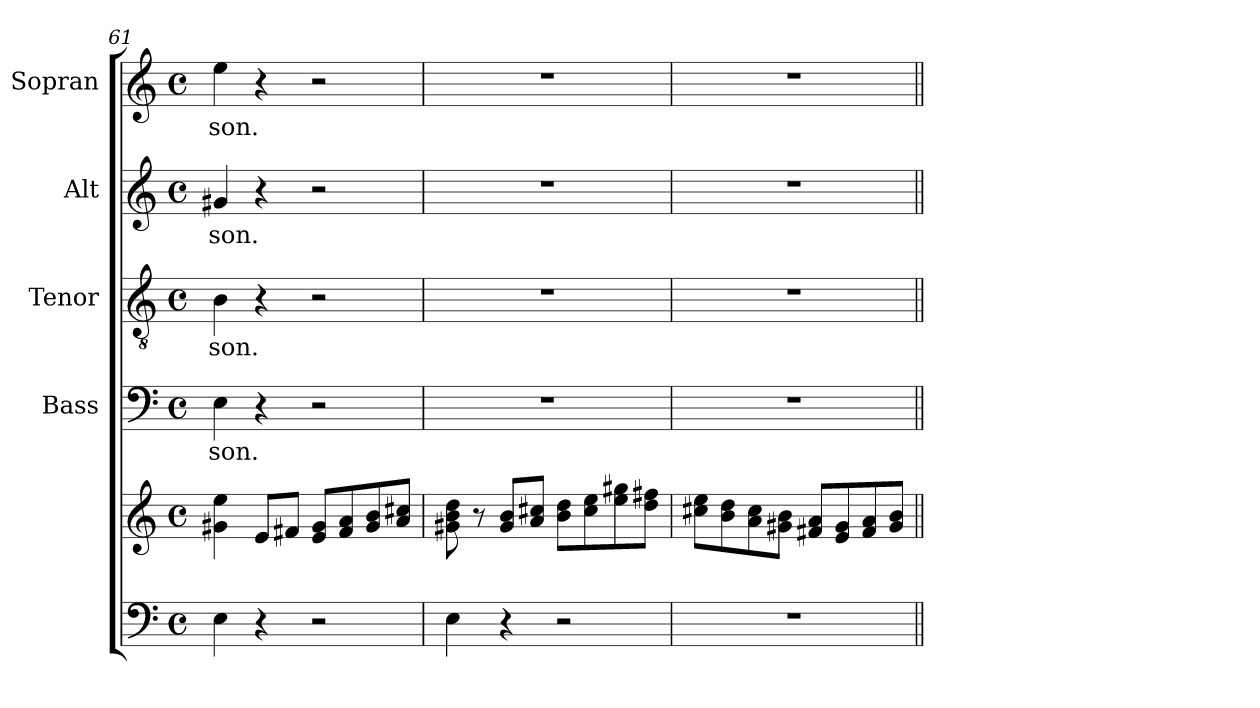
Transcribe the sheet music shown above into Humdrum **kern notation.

**kern	**kern	**kern	**text	**kern	**text	**kern	**text	**kern	**text
*part5	*part5	*part4	*part4	*part3	*part3	*part2	*part2	*part1	*part1
*staff6	*staff5	*staff4	*staff4	*staff3	*staff3	*staff2	*staff2	*staff1	*staff1
*	*	*I"Bass	*	*I"Tenor	*	*I"Alt	*	*I"Sopran	*
*	*	*I'B.	*	*I'T.	*	*I'A.	*	*I'S.	*
*clefF4	*clefG2	*clefF4	*	*clefGv2	*	*clefG2	*	*clefG2	*
*k[]	*k[]	*k[]	*	*k[]	*	*k[]	*	*k[]	*
*C:	*C:	*C:	*	*C:	*	*C:	*	*C:	*
*M4/4	*M4/4	*M4/4	*	*M4/4	*	*M4/4	*	*M4/4	*
*met(c)	*met(c)	*met(c)	*	*met(c)	*	*met(c)	*	*met(c)	*
=61	=61	=61	=61	=61	=61	=61	=61	=61	=61
!	!	!	!LO:LY:b	!	!LO:LY:b	!	!LO:LY:b	!	!LO:LY:b
4E\	4g#X\ 4ee\	4E\	-son.	4B\	-son.	4g#X/	-son.	4ee\	-son.
4r	8e/L	4r	.	4r	.	4r	.	4r	.
.	8f#X/J	.	.	.	.	.	.	.	.
2r	8e/ 8g#/L	2r	.	2r	.	2r	.	2r	.
.	8f#/ 8a/	.	.	.	.	.	.	.	.
.	8g#/ 8b/	.	.	.	.	.	.	.	.
.	8a/ 8cc#X/J	.	.	.	.	.	.	.	.
=62	=62	=62	=62	=62	=62	=62	=62	=62	=62
4E\	8g#X\ 8b\ 8dd\	1r	.	1r	.	1r	.	1r	.
.	8r	.	.	.	.	.	.	.	.
4r	8g#/ 8b/L	.	.	.	.	.	.	.	.
.	8a/ 8cc#X/J	.	.	.	.	.	.	.	.
2r	8b\ 8dd\L	.	.	.	.	.	.	.	.
.	8cc#\ 8ee\	.	.	.	.	.	.	.	.
.	8ee\ 8gg#X\	.	.	.	.	.	.	.	.
.	8dd\ 8ff#X\J	.	.	.	.	.	.	.	.
=63	=63	=63	=63	=63	=63	=63	=63	=63	=63
1r	8cc#X\ 8ee\L	1r	.	1r	.	1r	.	1r	.
.	8b\ 8dd\	.	.	.	.	.	.	.	.
.	8a\ 8cc#\	.	.	.	.	.	.	.	.
.	8g#X\ 8b\J	.	.	.	.	.	.	.	.
.	8f#X/ 8a/L	.	.	.	.	.	.	.	.
.	8e/ 8g#/	.	.	.	.	.	.	.	.
.	8f#/ 8a/	.	.	.	.	.	.	.	.
.	8g#/ 8b/J	.	.	.	.	.	.	.	.
=||	=||	=||	=||	=||	=||	=||	=||	=||	=||
*-	*-	*-	*-	*-	*-	*-	*-	*-	*-
